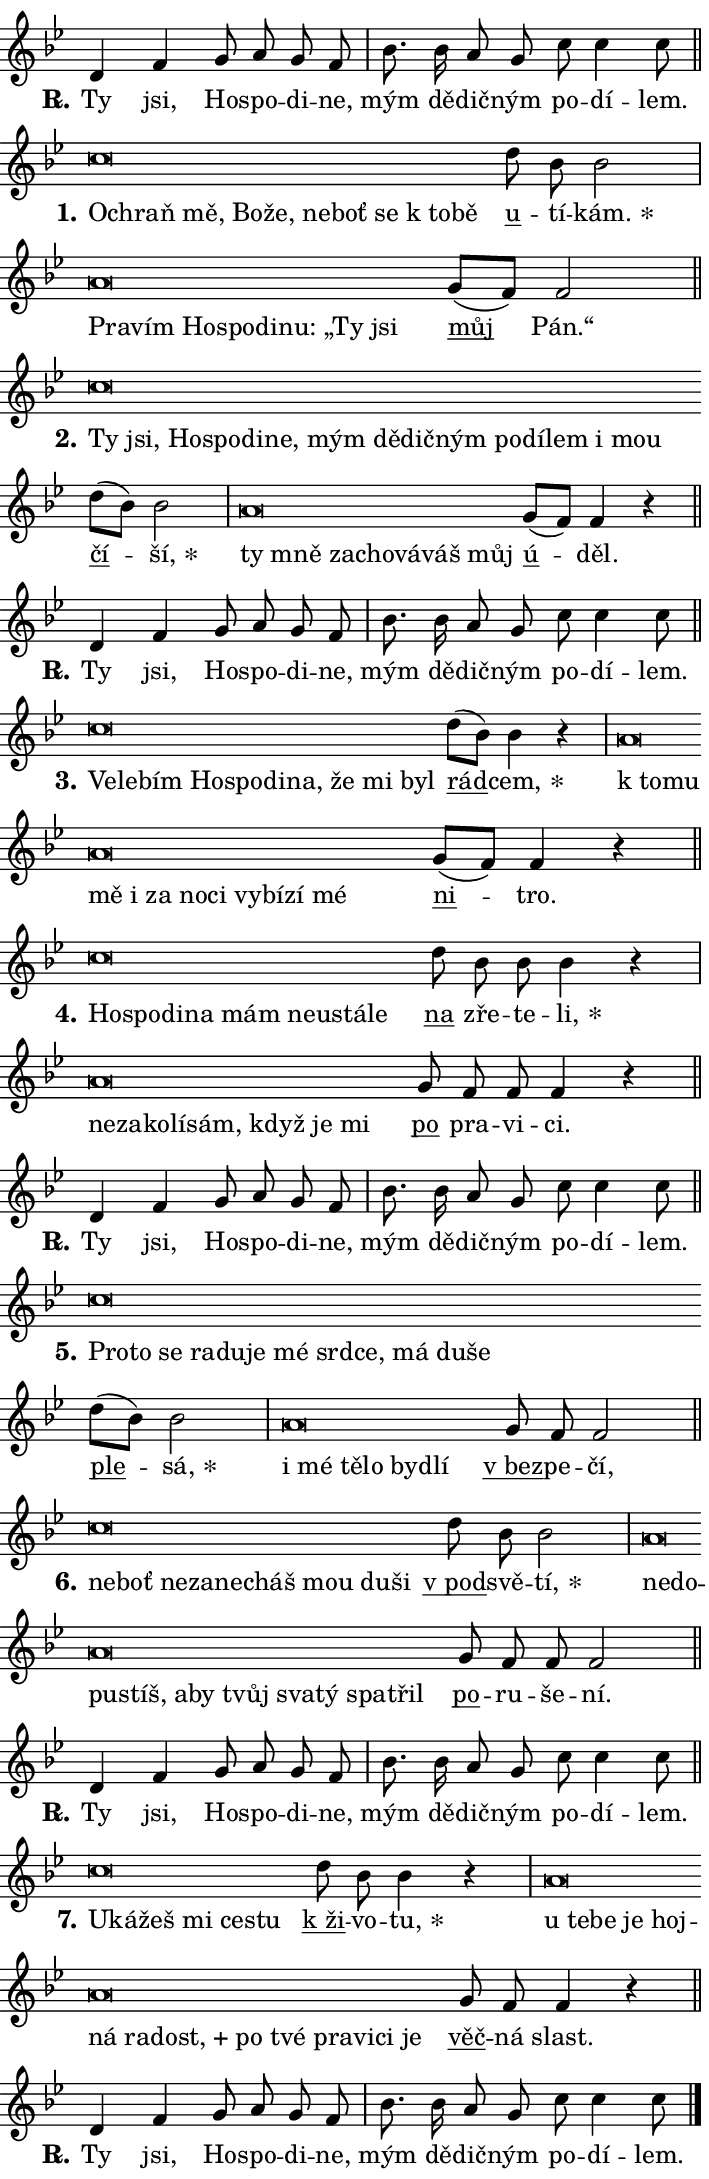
\version "2.24.0"
\header { tagline = "" }
\paper {
  indent = 0\cm
  top-margin = 0\cm
  right-margin = 0.13\cm % to fit lyric hyphens
  bottom-margin = 0\cm
  left-margin = 0\cm
  paper-width = 12\cm
  page-breaking = #ly:one-page-breaking
  system-system-spacing.basic-distance = #11
  score-system-spacing.basic-distance = #11
  ragged-last = ##f
}


%% Author: Thomas Morley
%% https://lists.gnu.org/archive/html/lilypond-user/2020-05/msg00002.html
#(define (line-position grob)
"Returns position of @var[grob} in current system:
   @code{'start}, if at first time-step
   @code{'end}, if at last time-step
   @code{'middle} otherwise
"
  (let* ((col (ly:item-get-column grob))
         (ln (ly:grob-object col 'left-neighbor))
         (rn (ly:grob-object col 'right-neighbor))
         (col-to-check-left (if (ly:grob? ln) ln col))
         (col-to-check-right (if (ly:grob? rn) rn col))
         (break-dir-left
           (and
             (ly:grob-property col-to-check-left 'non-musical #f)
             (ly:item-break-dir col-to-check-left)))
         (break-dir-right
           (and
             (ly:grob-property col-to-check-right 'non-musical #f)
             (ly:item-break-dir col-to-check-right))))
        (cond ((eqv? 1 break-dir-left) 'start)
              ((eqv? -1 break-dir-right) 'end)
              (else 'middle))))

#(define (tranparent-at-line-position vctor)
  (lambda (grob)
  "Relying on @code{line-position} select the relevant enry from @var{vctor}.
Used to determine transparency,"
    (case (line-position grob)
      ((end) (not (vector-ref vctor 0)))
      ((middle) (not (vector-ref vctor 1)))
      ((start) (not (vector-ref vctor 2))))))

noteHeadBreakVisibility =
#(define-music-function (break-visibility)(vector?)
"Makes @code{NoteHead}s transparent relying on @var{break-visibility}"
#{
  \override NoteHead.transparent =
    #(tranparent-at-line-position break-visibility)
#})

#(define delete-ledgers-for-transparent-note-heads
  (lambda (grob)
    "Reads whether a @code{NoteHead} is transparent.
If so this @code{NoteHead} is removed from @code{'note-heads} from
@var{grob}, which is supposed to be @code{LedgerLineSpanner}.
As a result ledgers are not printed for this @code{NoteHead}"
    (let* ((nhds-array (ly:grob-object grob 'note-heads))
           (nhds-list
             (if (ly:grob-array? nhds-array)
                 (ly:grob-array->list nhds-array)
                 '()))
           ;; Relies on the transparent-property being done before
           ;; Staff.LedgerLineSpanner.after-line-breaking is executed.
           ;; This is fragile ...
           (to-keep
             (remove
               (lambda (nhd)
                 (ly:grob-property nhd 'transparent #f))
               nhds-list)))
      ;; TODO find a better method to iterate over grob-arrays, similiar
      ;; to filter/remove etc for lists
      ;; For now rebuilt from scratch
      (set! (ly:grob-object grob 'note-heads)  '())
      (for-each
        (lambda (nhd)
          (ly:pointer-group-interface::add-grob grob 'note-heads nhd))
        to-keep))))

squashNotes = {
  \override NoteHead.X-extent = #'(-0.2 . 0.2)
  \override NoteHead.Y-extent = #'(-0.75 . 0)
  \override NoteHead.stencil =
    #(lambda (grob)
       (let ((pos (ly:grob-property grob 'staff-position)))
         (begin
           (if (< pos -7) (display "ERROR: Lower brevis then expected\n") (display ""))
           (if (<= pos -6) ly:text-interface::print ly:note-head::print))))
}
unSquashNotes = {
  \revert NoteHead.X-extent
  \revert NoteHead.Y-extent
  \revert NoteHead.stencil
}

hideNotes = \noteHeadBreakVisibility #begin-of-line-visible
unHideNotes = \noteHeadBreakVisibility #all-visible

% work-around for resetting accidentals
% https://lilypond.org/doc/v2.23/Documentation/notation/displaying-rhythms#unmetered-music
cadenzaMeasure = {
  \cadenzaOff
  \partial 1024 s1024
  \cadenzaOn
}

#(define-markup-command (accent layout props text) (markup?)
  "Underline accented syllable"
  (interpret-markup layout props
    #{\markup \override #'(offset . 4.3) \underline { #text }#}))

responsum = \markup \concat {
  "R" \hspace #-1.05 \path #0.1 #'((moveto 0 0.07) (lineto 0.9 0.8)) \hspace #0.05 "."
}

spaceSize = #0.6828661417322834 % exact space size for TeX Gyre Schola

\layout {
  \context {
    \Staff
    \remove "Time_signature_engraver"
    \override LedgerLineSpanner.after-line-breaking = #delete-ledgers-for-transparent-note-heads
  }
  \context {
    \Lyrics {
      \override LyricSpace.minimum-distance = \spaceSize
      \override LyricText.font-name = #"TeX Gyre Schola"
      \override LyricText.font-size = 1
      \override StanzaNumber.font-name = #"TeX Gyre Schola Bold"
      \override StanzaNumber.font-size = 1
    }
  }
  \context {
    \Score 
    \override NoteHead.text =
      #(lambda (grob) 
        (let ((pos (ly:grob-property grob 'staff-position)))
          #{\markup {
            \combine
              \halign #-0.55 \raise #(if (= pos -6) 0 0.5) \override #'(thickness . 2) \draw-line #'(3.2 . 0)
              \musicglyph "noteheads.sM1"
          }#}))
  }
}

% magnetic-lyrics.ily
%
%   written by
%     Jean Abou Samra <jean@abou-samra.fr>
%     Werner Lemberg <wl@gnu.org>
%
%   adapted by
%     Jiri Hon <jiri.hon@gmail.com>
%
% Version 2022-Apr-15

% https://www.mail-archive.com/lilypond-user@gnu.org/msg149350.html

#(define (Left_hyphen_pointer_engraver context)
   "Collect syllable-hyphen-syllable occurrences in lyrics and store
them in properties.  This engraver only looks to the left.  For
example, if the lyrics input is @code{foo -- bar}, it does the
following.

@itemize @bullet
@item
Set the @code{text} property of the @code{LyricHyphen} grob between
@q{foo} and @q{bar} to @code{foo}.

@item
Set the @code{left-hyphen} property of the @code{LyricText} grob with
text @q{foo} to the @code{LyricHyphen} grob between @q{foo} and
@q{bar}.
@end itemize

Use this auxiliary engraver in combination with the
@code{lyric-@/text::@/apply-@/magnetic-@/offset!} hook."
   (let ((hyphen #f)
         (text #f))
     (make-engraver
      (acknowledgers
       ((lyric-syllable-interface engraver grob source-engraver)
        (set! text grob)))
      (end-acknowledgers
       ((lyric-hyphen-interface engraver grob source-engraver)
        ;(when (not (grob::has-interface grob 'lyric-space-interface))
          (set! hyphen grob)));)
      ((stop-translation-timestep engraver)
       (when (and text hyphen)
         (ly:grob-set-object! text 'left-hyphen hyphen))
       (set! text #f)
       (set! hyphen #f)))))

#(define (lyric-text::apply-magnetic-offset! grob)
   "If the space between two syllables is less than the value in
property @code{LyricText@/.details@/.squash-threshold}, move the right
syllable to the left so that it gets concatenated with the left
syllable.

Use this function as a hook for
@code{LyricText@/.after-@/line-@/breaking} if the
@code{Left_@/hyphen_@/pointer_@/engraver} is active."
   (let ((hyphen (ly:grob-object grob 'left-hyphen #f)))
     (when hyphen
       (let ((left-text (ly:spanner-bound hyphen LEFT)))
         (when (grob::has-interface left-text 'lyric-syllable-interface)
           (let* ((common (ly:grob-common-refpoint grob left-text X))
                  (this-x-ext (ly:grob-extent grob common X))
                  (left-x-ext
                   (begin
                     ;; Trigger magnetism for left-text.
                     (ly:grob-property left-text 'after-line-breaking)
                     (ly:grob-extent left-text common X)))
                  ;; `delta` is the gap width between two syllables.
                  (delta (- (interval-start this-x-ext)
                            (interval-end left-x-ext)))
                  (details (ly:grob-property grob 'details))
                  (threshold (assoc-get 'squash-threshold details 0.2)))
             (when (< delta threshold)
               (let* (;; We have to manipulate the input text so that
                      ;; ligatures crossing syllable boundaries are not
                      ;; disabled.  For languages based on the Latin
                      ;; script this is essentially a beautification.
                      ;; However, for non-Western scripts it can be a
                      ;; necessity.
                      (lt (ly:grob-property left-text 'text))
                      (rt (ly:grob-property grob 'text))
                      (is-space (grob::has-interface hyphen 'lyric-space-interface))
                      (space (if is-space " " ""))
                      (extra-delta (if is-space spaceSize 0))
                      ;; Append new syllable.
                      (ltrt-space (if (and (string? lt) (string? rt))
                                (string-append lt space rt)
                                (make-concat-markup (list lt space rt))))
                      ;; Right-align `ltrt` to the right side.
                      (ltrt-space-markup (grob-interpret-markup
                               grob
                               (make-translate-markup
                                (cons (interval-length this-x-ext) 0)
                                (make-right-align-markup ltrt-space)))))
                 (begin
                   ;; Don't print `left-text`.
                   (ly:grob-set-property! left-text 'stencil #f)
                   ;; Set text and stencil (which holds all collected
                   ;; syllables so far) and shift it to the left.
                   (ly:grob-set-property! grob 'text ltrt-space)
                   (ly:grob-set-property! grob 'stencil ltrt-space-markup)
                   (ly:grob-translate-axis! grob (- (- delta extra-delta)) X))))))))))


#(define (lyric-hyphen::displace-bounds-first grob)
   ;; Make very sure this callback isn't triggered too early.
   (let ((left (ly:spanner-bound grob LEFT))
         (right (ly:spanner-bound grob RIGHT)))
     (ly:grob-property left 'after-line-breaking)
     (ly:grob-property right 'after-line-breaking)
     (ly:lyric-hyphen::print grob)))

squashThreshold = #0.4

\layout {
  \context {
    \Lyrics
    \consists #Left_hyphen_pointer_engraver
    \override LyricText.after-line-breaking =
      #lyric-text::apply-magnetic-offset!
    \override LyricHyphen.stencil = #lyric-hyphen::displace-bounds-first
    \override LyricText.details.squash-threshold = \squashThreshold
    \override LyricHyphen.minimum-distance = 0
    \override LyricHyphen.minimum-length = \squashThreshold
  }
}

squashText = \override LyricText.details.squash-threshold = 9999
unSquashText = \override LyricText.details.squash-threshold = \squashThreshold

leftText = \override LyricText.self-alignment-X = #LEFT
unLeftText = \revert LyricText.self-alignment-X

starOffset = #(lambda (grob) 
                (let ((x_offset (ly:self-alignment-interface::aligned-on-x-parent grob)))
                  (if (= x_offset 0) 0 (+ x_offset 1.2))))

star = #(define-music-function (syllable)(string?)
"Append star separator at the end of a syllable"
#{
  \once \override LyricText.X-offset = #starOffset
  \lyricmode { \markup {
    #syllable
    \override #'((font-name . "TeX Gyre Schola Bold")) \hspace #0.2 \lower #0.65 \larger "*"
  } }
#})

starAccent = #(define-music-function (syllable)(string?)
"Append star separator at the end of a syllable and make accent"
#{
  \once \override LyricText.X-offset = #starOffset
  \lyricmode { \markup {
    \accent #syllable
    \override #'((font-name . "TeX Gyre Schola Bold")) \hspace #0.2 \lower #0.65 \larger "*"
  } }
#})

breath = #(define-music-function (syllable)(string?)
"Append breathing indicator at the end of a syllable"
#{
  \lyricmode { \markup { #syllable "+" } }
#})

optionalBreath = #(define-music-function (syllable)(string?)
"Append optional breathing indicator at the end of a syllable"
#{
  \lyricmode { \markup { #syllable "(+)" } }
#})


\score {
    <<
        \new Voice = "melody" { \cadenzaOn \key bes \major \relative { d'4 f g8 a g f \cadenzaMeasure \bar "|" bes8. bes16 a8 g \bar "" c c4 c8 \cadenzaMeasure \bar "||" \break } }
        \new Lyrics \lyricsto "melody" { \lyricmode { \set stanza = \responsum
Ty jsi, Ho -- spo -- di -- ne, mým dě -- dič -- ným po -- dí -- lem. } }
    >>
    \layout {}
}

\score {
    <<
        \new Voice = "melody" { \cadenzaOn \key bes \major \relative { \squashNotes c''\breve*1/16 \hideNotes \breve*1/16 \bar "" \breve*1/16 \bar "" \breve*1/16 \bar "" \breve*1/16 \bar "" \breve*1/16 \bar "" \breve*1/16 \bar "" \breve*1/16 \bar "" \breve*1/16 \breve*1/16 \bar "" \unHideNotes \unSquashNotes \bar "" d8 bes bes2 \cadenzaMeasure \bar "|" \squashNotes a\breve*1/16 \hideNotes \breve*1/16 \bar "" \breve*1/16 \bar "" \breve*1/16 \bar "" \breve*1/16 \bar "" \breve*1/16 \bar "" \breve*1/16 \breve*1/16 \bar "" \unHideNotes \unSquashNotes \bar "" g8[( f)] f2 \cadenzaMeasure \bar "||" \break } }
        \new Lyrics \lyricsto "melody" { \lyricmode { \set stanza = "1."
\leftText O -- \squashText chraň mě, Bo -- že, ne -- boť se "k to" -- bě \unLeftText \unSquashText \markup \accent u -- tí -- \star kám. \leftText Pra -- \squashText vím Ho -- spo -- di -- nu: „Ty jsi \unLeftText \unSquashText \markup \accent můj Pán.“ } }
    >>
    \layout {}
}

\score {
    <<
        \new Voice = "melody" { \cadenzaOn \key bes \major \relative { \squashNotes c''\breve*1/16 \hideNotes \breve*1/16 \bar "" \breve*1/16 \bar "" \breve*1/16 \bar "" \breve*1/16 \bar "" \breve*1/16 \bar "" \breve*1/16 \bar "" \breve*1/16 \bar "" \breve*1/16 \bar "" \breve*1/16 \bar "" \breve*1/16 \bar "" \breve*1/16 \bar "" \breve*1/16 \bar "" \breve*1/16 \breve*1/16 \bar "" \unHideNotes \unSquashNotes \bar "" d8[( bes)] bes2 \cadenzaMeasure \bar "|" \squashNotes a\breve*1/16 \hideNotes \breve*1/16 \bar "" \breve*1/16 \bar "" \breve*1/16 \bar "" \breve*1/16 \bar "" \breve*1/16 \breve*1/16 \bar "" \unHideNotes \unSquashNotes \bar "" g8[( f)] f4 r \cadenzaMeasure \bar "||" \break } }
        \new Lyrics \lyricsto "melody" { \lyricmode { \set stanza = "2."
\leftText Ty \squashText jsi, Ho -- spo -- di -- ne, mým dě -- dič -- ným po -- dí -- lem i mou \unLeftText \unSquashText \markup \accent čí -- \star ší, \leftText ty \squashText mně za -- cho -- vá -- váš můj \unLeftText \unSquashText \markup \accent ú -- děl. } }
    >>
    \layout {}
}

\score {
    <<
        \new Voice = "melody" { \cadenzaOn \key bes \major \relative { d'4 f g8 a g f \cadenzaMeasure \bar "|" bes8. bes16 a8 g \bar "" c c4 c8 \cadenzaMeasure \bar "||" \break } }
        \new Lyrics \lyricsto "melody" { \lyricmode { \set stanza = \responsum
Ty jsi, Ho -- spo -- di -- ne, mým dě -- dič -- ným po -- dí -- lem. } }
    >>
    \layout {}
}

\score {
    <<
        \new Voice = "melody" { \cadenzaOn \key bes \major \relative { \squashNotes c''\breve*1/16 \hideNotes \breve*1/16 \bar "" \breve*1/16 \bar "" \breve*1/16 \bar "" \breve*1/16 \bar "" \breve*1/16 \bar "" \breve*1/16 \bar "" \breve*1/16 \bar "" \breve*1/16 \breve*1/16 \bar "" \unHideNotes \unSquashNotes \bar "" d8[( bes)] bes4 r \cadenzaMeasure \bar "|" \squashNotes a\breve*1/16 \hideNotes \breve*1/16 \bar "" \breve*1/16 \bar "" \breve*1/16 \bar "" \breve*1/16 \bar "" \breve*1/16 \bar "" \breve*1/16 \bar "" \breve*1/16 \bar "" \breve*1/16 \bar "" \breve*1/16 \breve*1/16 \bar "" \unHideNotes \unSquashNotes \bar "" g8[( f)] f4 r \cadenzaMeasure \bar "||" \break } }
        \new Lyrics \lyricsto "melody" { \lyricmode { \set stanza = "3."
\leftText Ve -- \squashText le -- bím Ho -- spo -- di -- na, že mi byl \unLeftText \unSquashText \markup \accent rád -- \star cem, \leftText "k to" -- \squashText mu mě i za no -- ci vy -- bí -- zí mé \unLeftText \unSquashText \markup \accent ni -- tro. } }
    >>
    \layout {}
}

\score {
    <<
        \new Voice = "melody" { \cadenzaOn \key bes \major \relative { \squashNotes c''\breve*1/16 \hideNotes \breve*1/16 \bar "" \breve*1/16 \bar "" \breve*1/16 \bar "" \breve*1/16 \bar "" \breve*1/16 \bar "" \breve*1/16 \bar "" \breve*1/16 \breve*1/16 \bar "" \unHideNotes \unSquashNotes \bar "" d8 bes bes bes4 r \cadenzaMeasure \bar "|" \squashNotes a\breve*1/16 \hideNotes \breve*1/16 \bar "" \breve*1/16 \bar "" \breve*1/16 \bar "" \breve*1/16 \bar "" \breve*1/16 \bar "" \breve*1/16 \breve*1/16 \bar "" \unHideNotes \unSquashNotes \bar "" g8 f f f4 r \cadenzaMeasure \bar "||" \break } }
        \new Lyrics \lyricsto "melody" { \lyricmode { \set stanza = "4."
\leftText Ho -- \squashText spo -- di -- na mám ne -- u -- stá -- le \unLeftText \unSquashText \markup \accent na zře -- te -- \star li, \leftText ne -- \squashText za -- ko -- lí -- sám, když je mi \unLeftText \unSquashText \markup \accent po pra -- vi -- ci. } }
    >>
    \layout {}
}

\score {
    <<
        \new Voice = "melody" { \cadenzaOn \key bes \major \relative { d'4 f g8 a g f \cadenzaMeasure \bar "|" bes8. bes16 a8 g \bar "" c c4 c8 \cadenzaMeasure \bar "||" \break } }
        \new Lyrics \lyricsto "melody" { \lyricmode { \set stanza = \responsum
Ty jsi, Ho -- spo -- di -- ne, mým dě -- dič -- ným po -- dí -- lem. } }
    >>
    \layout {}
}

\score {
    <<
        \new Voice = "melody" { \cadenzaOn \key bes \major \relative { \squashNotes c''\breve*1/16 \hideNotes \breve*1/16 \bar "" \breve*1/16 \bar "" \breve*1/16 \bar "" \breve*1/16 \bar "" \breve*1/16 \bar "" \breve*1/16 \bar "" \breve*1/16 \bar "" \breve*1/16 \bar "" \breve*1/16 \bar "" \breve*1/16 \breve*1/16 \bar "" \unHideNotes \unSquashNotes \bar "" d8[( bes)] bes2 \cadenzaMeasure \bar "|" \squashNotes a\breve*1/16 \hideNotes \breve*1/16 \bar "" \breve*1/16 \bar "" \breve*1/16 \bar "" \breve*1/16 \breve*1/16 \bar "" \unHideNotes \unSquashNotes \bar "" g8 f f2 \cadenzaMeasure \bar "||" \break } }
        \new Lyrics \lyricsto "melody" { \lyricmode { \set stanza = "5."
\leftText Pro -- \squashText to se ra -- du -- je mé srd -- ce, má du -- še \unLeftText \unSquashText \markup \accent ple -- \star sá, \leftText i \squashText mé tě -- lo by -- dlí \unLeftText \unSquashText \markup \accent "v bez" -- pe -- čí, } }
    >>
    \layout {}
}

\score {
    <<
        \new Voice = "melody" { \cadenzaOn \key bes \major \relative { \squashNotes c''\breve*1/16 \hideNotes \breve*1/16 \bar "" \breve*1/16 \bar "" \breve*1/16 \bar "" \breve*1/16 \bar "" \breve*1/16 \bar "" \breve*1/16 \bar "" \breve*1/16 \breve*1/16 \bar "" \unHideNotes \unSquashNotes \bar "" d8 bes bes2 \cadenzaMeasure \bar "|" \squashNotes a\breve*1/16 \hideNotes \breve*1/16 \bar "" \breve*1/16 \bar "" \breve*1/16 \bar "" \breve*1/16 \bar "" \breve*1/16 \bar "" \breve*1/16 \bar "" \breve*1/16 \bar "" \breve*1/16 \bar "" \breve*1/16 \breve*1/16 \bar "" \unHideNotes \unSquashNotes \bar "" g8 f f f2 \cadenzaMeasure \bar "||" \break } }
        \new Lyrics \lyricsto "melody" { \lyricmode { \set stanza = "6."
\leftText ne -- \squashText boť ne -- za -- ne -- cháš mou du -- ši \unLeftText \unSquashText \markup \accent "v pod" -- svě -- \star tí, \leftText ne -- \squashText do -- pu -- stíš, a -- by tvůj sva -- tý spa -- třil \unLeftText \unSquashText \markup \accent po -- ru -- še -- ní. } }
    >>
    \layout {}
}

\score {
    <<
        \new Voice = "melody" { \cadenzaOn \key bes \major \relative { d'4 f g8 a g f \cadenzaMeasure \bar "|" bes8. bes16 a8 g \bar "" c c4 c8 \cadenzaMeasure \bar "||" \break } }
        \new Lyrics \lyricsto "melody" { \lyricmode { \set stanza = \responsum
Ty jsi, Ho -- spo -- di -- ne, mým dě -- dič -- ným po -- dí -- lem. } }
    >>
    \layout {}
}

\score {
    <<
        \new Voice = "melody" { \cadenzaOn \key bes \major \relative { \squashNotes c''\breve*1/16 \hideNotes \breve*1/16 \bar "" \breve*1/16 \bar "" \breve*1/16 \bar "" \breve*1/16 \breve*1/16 \bar "" \unHideNotes \unSquashNotes \bar "" d8 bes bes4 r \cadenzaMeasure \bar "|" \squashNotes a\breve*1/16 \hideNotes \breve*1/16 \bar "" \breve*1/16 \bar "" \breve*1/16 \bar "" \breve*1/16 \bar "" \breve*1/16 \bar "" \breve*1/16 \bar "" \breve*1/16 \bar "" \breve*1/16 \bar "" \breve*1/16 \bar "" \breve*1/16 \bar "" \breve*1/16 \bar "" \breve*1/16 \breve*1/16 \bar "" \unHideNotes \unSquashNotes \bar "" g8 f f4 r \cadenzaMeasure \bar "||" \break } }
        \new Lyrics \lyricsto "melody" { \lyricmode { \set stanza = "7."
\leftText U -- \squashText ká -- žeš mi ce -- stu \unLeftText \unSquashText \markup \accent "k ži" -- vo -- \star tu, \leftText u \squashText te -- be je hoj -- ná ra -- \breath "dost," po tvé pra -- vi -- ci je \unLeftText \unSquashText \markup \accent věč -- ná slast. } }
    >>
    \layout {}
}

\score {
    <<
        \new Voice = "melody" { \cadenzaOn \key bes \major \relative { d'4 f g8 a g f \cadenzaMeasure \bar "|" bes8. bes16 a8 g \bar "" c c4 c8 \cadenzaMeasure \bar "||" \break } \bar "|." }
        \new Lyrics \lyricsto "melody" { \lyricmode { \set stanza = \responsum
Ty jsi, Ho -- spo -- di -- ne, mým dě -- dič -- ným po -- dí -- lem. } }
    >>
    \layout {}
}
